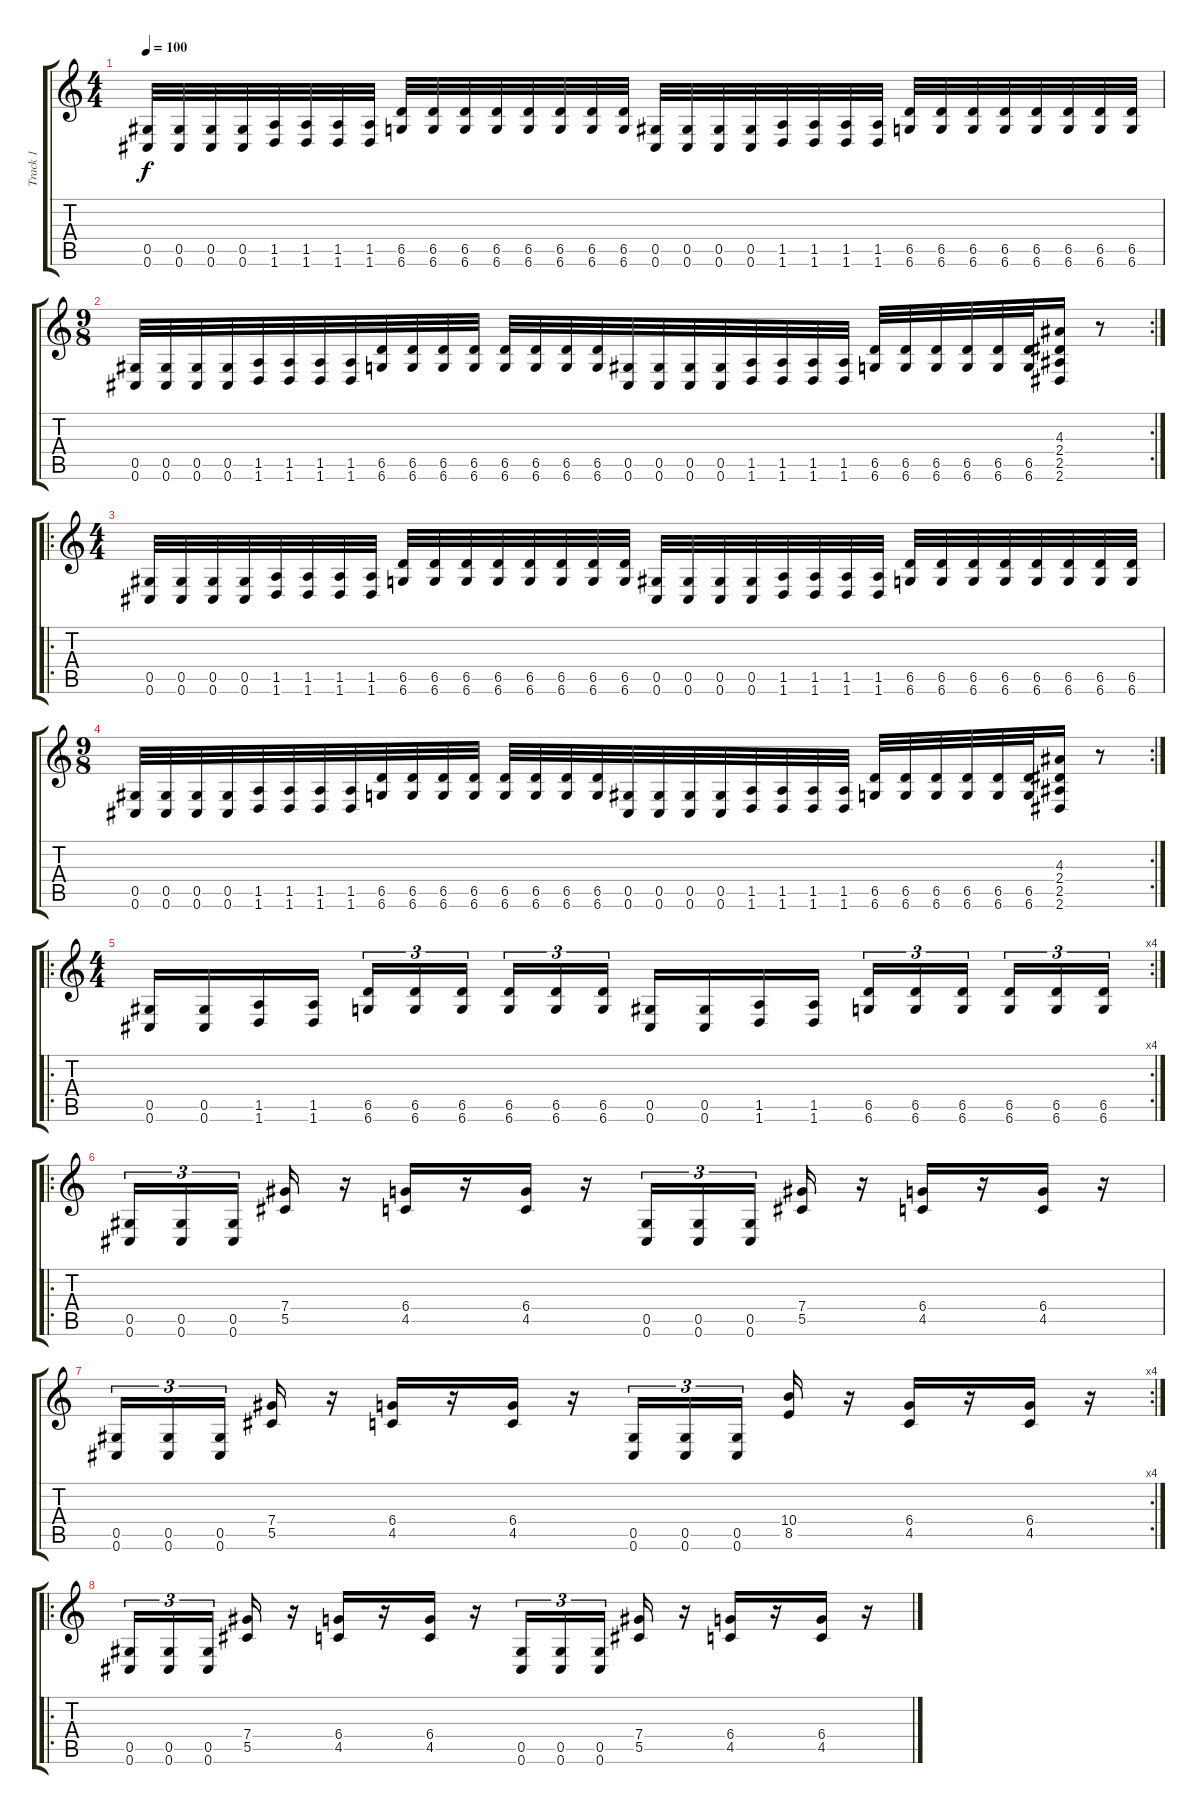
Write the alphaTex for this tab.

\track ("Track 1" "Track 1") {instrument distortionguitar}
\staff {score tabs}
\tuning (Eb4 Bb3 Gb3 Db3 Ab2 Db2) {hide}
\ts (4 4)
\tempo 100
\clef g2
\ks c
(0.5 0.6).32{dy f instrument distortionguitar} (0.5 0.6).32 (0.5 0.6).32 (0.5 0.6).32 (1.5 1.6).32 (1.5 1.6).32 (1.5 1.6).32 (1.5 1.6).32 (6.5 6.6).32 (6.5 6.6).32 (6.5 6.6).32 (6.5 6.6).32 (6.5 6.6).32 (6.5 6.6).32 (6.5 6.6).32 (6.5 6.6).32 (0.5 0.6).32 (0.5 0.6).32 (0.5 0.6).32 (0.5 0.6).32 (1.5 1.6).32 (1.5 1.6).32 (1.5 1.6).32 (1.5 1.6).32 (6.5 6.6).32 (6.5 6.6).32 (6.5 6.6).32 (6.5 6.6).32 (6.5 6.6).32 (6.5 6.6).32 (6.5 6.6).32 (6.5 6.6).32 |
\rc 2
\ts (9 8)
(0.5 0.6).32 (0.5 0.6).32 (0.5 0.6).32 (0.5 0.6).32 (1.5 1.6).32 (1.5 1.6).32 (1.5 1.6).32 (1.5 1.6).32 (6.5 6.6).32 (6.5 6.6).32 (6.5 6.6).32 (6.5 6.6).32 (6.5 6.6).32 (6.5 6.6).32 (6.5 6.6).32 (6.5 6.6).32 (0.5 0.6).32 (0.5 0.6).32 (0.5 0.6).32 (0.5 0.6).32 (1.5 1.6).32 (1.5 1.6).32 (1.5 1.6).32 (1.5 1.6).32 (6.5 6.6).32 (6.5 6.6).32 (6.5 6.6).32 (6.5 6.6).32 (6.5 6.6).32 (6.5 6.6).32 (4.3 2.4 2.5 2.6).16 r.8 |
\ro
\ts (4 4)
(0.5 0.6).32 (0.5 0.6).32 (0.5 0.6).32 (0.5 0.6).32 (1.5 1.6).32 (1.5 1.6).32 (1.5 1.6).32 (1.5 1.6).32 (6.5 6.6).32 (6.5 6.6).32 (6.5 6.6).32 (6.5 6.6).32 (6.5 6.6).32 (6.5 6.6).32 (6.5 6.6).32 (6.5 6.6).32 (0.5 0.6).32 (0.5 0.6).32 (0.5 0.6).32 (0.5 0.6).32 (1.5 1.6).32 (1.5 1.6).32 (1.5 1.6).32 (1.5 1.6).32 (6.5 6.6).32 (6.5 6.6).32 (6.5 6.6).32 (6.5 6.6).32 (6.5 6.6).32 (6.5 6.6).32 (6.5 6.6).32 (6.5 6.6).32 |
\rc 2
\ts (9 8)
(0.5 0.6).32 (0.5 0.6).32 (0.5 0.6).32 (0.5 0.6).32 (1.5 1.6).32 (1.5 1.6).32 (1.5 1.6).32 (1.5 1.6).32 (6.5 6.6).32 (6.5 6.6).32 (6.5 6.6).32 (6.5 6.6).32 (6.5 6.6).32 (6.5 6.6).32 (6.5 6.6).32 (6.5 6.6).32 (0.5 0.6).32 (0.5 0.6).32 (0.5 0.6).32 (0.5 0.6).32 (1.5 1.6).32 (1.5 1.6).32 (1.5 1.6).32 (1.5 1.6).32 (6.5 6.6).32 (6.5 6.6).32 (6.5 6.6).32 (6.5 6.6).32 (6.5 6.6).32 (6.5 6.6).32 (4.3 2.4 2.5 2.6).16 r.8 |
\ro
\rc 4
\ts (4 4)
(0.5 0.6).16 (0.5 0.6).16 (1.5 1.6).16 (1.5 1.6).16 (6.5 6.6).16{tu (3 2)} (6.5 6.6).16{tu (3 2)} (6.5 6.6).16{tu (3 2)} (6.5 6.6).16{tu (3 2)} (6.5 6.6).16{tu (3 2)} (6.5 6.6).16{tu (3 2)} (0.5 0.6).16 (0.5 0.6).16 (1.5 1.6).16 (1.5 1.6).16 (6.5 6.6).16{tu (3 2)} (6.5 6.6).16{tu (3 2)} (6.5 6.6).16{tu (3 2)} (6.5 6.6).16{tu (3 2)} (6.5 6.6).16{tu (3 2)} (6.5 6.6).16{tu (3 2)} |
\ro
(0.5 0.6).16{tu (3 2)} (0.5 0.6).16{tu (3 2)} (0.5 0.6).16{tu (3 2)} (7.4 5.5).16 r.16 (6.4 4.5).16 r.16 (6.4 4.5).16 r.16 (0.5 0.6).16{tu (3 2)} (0.5 0.6).16{tu (3 2)} (0.5 0.6).16{tu (3 2)} (7.4 5.5).16 r.16 (6.4 4.5).16 r.16 (6.4 4.5).16 r.16 |
\rc 4
(0.5 0.6).16{tu (3 2)} (0.5 0.6).16{tu (3 2)} (0.5 0.6).16{tu (3 2)} (7.4 5.5).16 r.16 (6.4 4.5).16 r.16 (6.4 4.5).16 r.16 (0.5 0.6).16{tu (3 2)} (0.5 0.6).16{tu (3 2)} (0.5 0.6).16{tu (3 2)} (10.4 8.5).16 r.16 (6.4 4.5).16 r.16 (6.4 4.5).16 r.16 |
\ro
(0.5 0.6).16{tu (3 2)} (0.5 0.6).16{tu (3 2)} (0.5 0.6).16{tu (3 2)} (7.4 5.5).16 r.16 (6.4 4.5).16 r.16 (6.4 4.5).16 r.16 (0.5 0.6).16{tu (3 2)} (0.5 0.6).16{tu (3 2)} (0.5 0.6).16{tu (3 2)} (7.4 5.5).16 r.16 (6.4 4.5).16 r.16 (6.4 4.5).16 r.16
